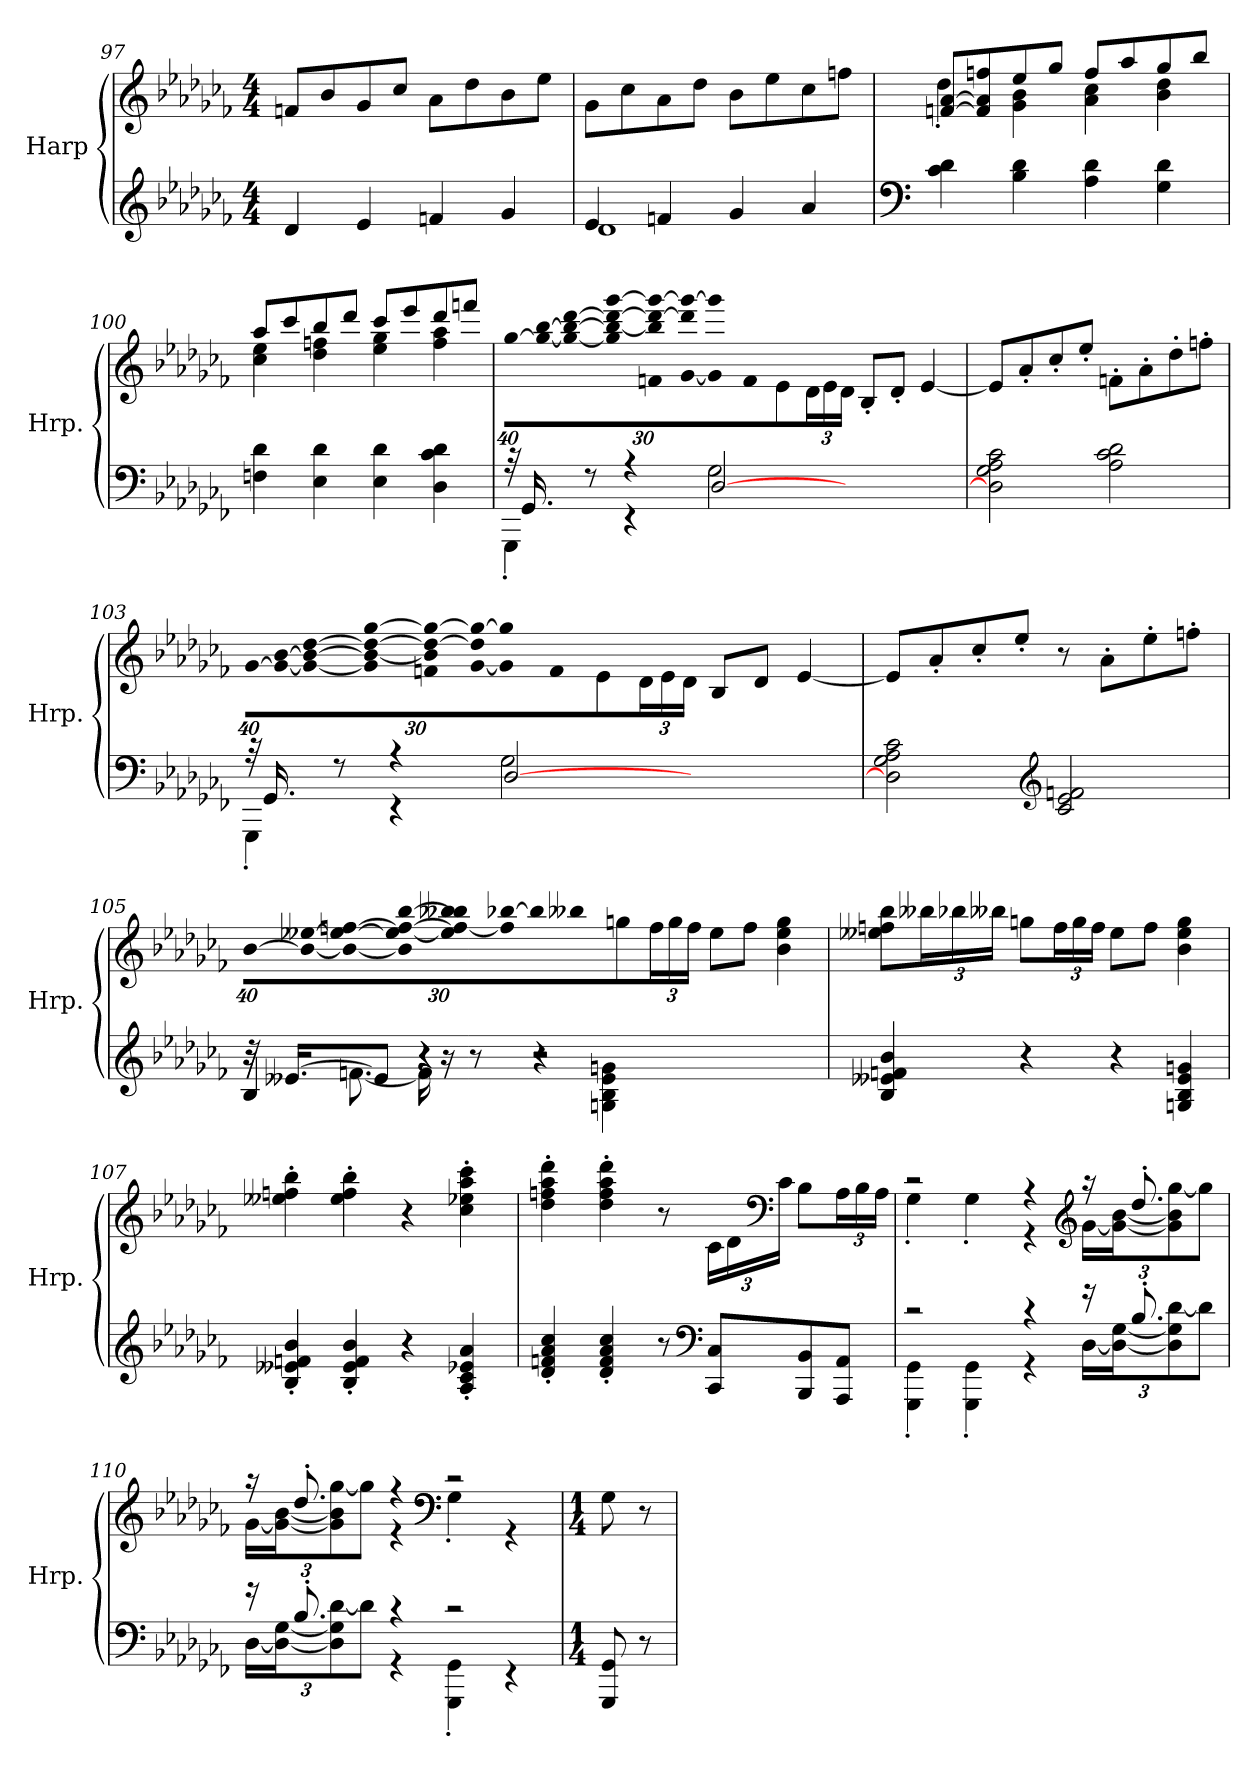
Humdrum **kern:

**kern	**kern
*part1	*part1
*staff2	*staff1
*I"Harp	*
*I'Hrp.	*
*clefG2	*clefG2
*k[b-e-a-d-g-c-f-]	*k[b-e-a-d-g-c-f-]
*M4/4	*M4/4
=97	=97
4d-/	8fn/L
.	8b-/
4e-/	8g-/
.	8cc-/J
4fn/	8a-\L
.	8dd-\
4g-/	8b-\
.	8ee-\J
!!LO:LB:g=z
=98	=98
*^	*
4e-/	1d-	8g-\L
.	.	8cc-\
4fn/	.	8a-\
.	.	8dd-\J
4g-/	.	8b-\L
.	.	8ee-\
4a-/	.	8cc-\
.	.	8ffn\J
*v	*v	*
=99	=99
*clefF4	*
*	*^
4c-\ 4d-\	[8fn/ [8a-/L	4dd-'\
.	8f/] 8a-/] 8ffn/	.
4B-\ 4d-\	8ee-/	4g-\ 4b-\
.	8gg-/J	.
*	*MM130	*
4A-\ 4d-\	8ff/L	4a-\ 4cc-\
.	8aa-/	.
4G-\ 4d-\	8gg-/	4b-\ 4dd-\
.	8bb-/J	.
=100	=100	=100
*	*MM128	*
4Fn\ 4d-\	8aa-/L	4cc-\ 4ee-\
.	8ccc-/	.
4E-\ 4d-\	8bb-/	4dd-\ 4ffn\
.	8ddd-/J	.
*	*MM126	*
4E-\ 4d-\	8ccc-/L	4ee-\ 4gg-\
.	8eee-/	.
*	*MM124	*
4D-\ 4c-\ 4d-\	8ddd-/	4ff\ 4aa-\
*	*MM122	*
.	8fffn/J	.
*	*v	*v
!!LO:LB:g=z
=101	=101
*^	*
*	*	*Xbrackettup
!	!	!LO:N:vis=32
32r	4GGG-'\	[640%23gg-\LLL
16.GG-/	.	.
!	!	!LO:N:vis=256%9
.	.	960%17gg-\_ [960%17bb-\K
!	!	!LO:N:vis=32
.	.	640%23gg-\_ 640%23bb-\_ [640%23ddd-\
!	!	!LO:N:vis=32
.	.	640%23gg-\] 640%23bb-\_ 640%23ddd-\_ [640%23ggg-\
*	*	*MM120
8r	.	.
!	!	!LO:N:vis=32
.	.	640%23fn\ 640%23bb-\] 640%23ddd-\_ 640%23ggg-\_
!	!	!LO:N:vis=256%9
.	.	[960%17g-\ 960%17ddd-\] 960%17ggg-\_K
!	!	!LO:N:vis=32
.	.	640%23g-\] 640%23ggg-\]
!	!	!LO:N:vis=32
.	.	640%23f\JJ
4r	4r	.
.	.	8e-\
.	.	24d-\L
.	.	24e-\
.	.	24d-\JJ
[2D-/	2G-\	.
.	.	8B-'/L
.	.	8d-'/J
.	.	[4e-/
960ryy	960ryy	.
*v	*v	*
=102	=102
2D-\] 2G-\ 2A-\ 2c-\	8e-/L]
.	8a-'/
.	8cc-'/
.	8ee-'/J
2A-\ 2c-\ 2d-\	8fn'\L
.	8a-'\
.	8dd-'\
.	8ffn'\J
!!LO:LB:g=z
=103	=103
*^	*
!	!	!LO:N:vis=32
32r	4GGG-'\	[640%23g-\LLL
16.GG-/	.	.
!	!	!LO:N:vis=256%9
.	.	960%17g-\_ [960%17b-\K
!	!	!LO:N:vis=32
.	.	640%23g-\_ 640%23b-\_ [640%23dd-\
!	!	!LO:N:vis=32
.	.	640%23g-\] 640%23b-\_ 640%23dd-\_ [640%23gg-\
8r	.	.
!	!	!LO:N:vis=32
.	.	640%23fn\ 640%23b-\] 640%23dd-\_ 640%23gg-\_
!	!	!LO:N:vis=256%9
.	.	[960%17g-\ 960%17dd-\] 960%17gg-\_K
!	!	!LO:N:vis=32
.	.	640%23g-\] 640%23gg-\]
!	!	!LO:N:vis=32
.	.	640%23f\JJ
4r	4r	.
.	.	8e-\
.	.	24d-\L
.	.	24e-\
.	.	24d-\JJ
[2D-/	2G-\	.
.	.	8B-/L
.	.	8d-/J
.	.	[4e-/
960ryy	960ryy	.
*v	*v	*
=104	=104
2D-\] 2G-\ 2A-\ 2c-\	8e-/L]
.	8a-'/
.	8cc-'/
.	8ee-'/J
*clefG2	*
2c-/ 2e-/ 2fn/	8r
.	8a-'\L
.	8ee-'\
.	8ffn'\J
!!LO:LB:g=z
=105	=105
*^	*
*	*^	*
!	!	!	!LO:N:vis=32
32r	16r	4B-/	[640%23b-\LLL
[16.e--X/KL	.	.	.
!	!	!	!LO:N:vis=256%9
.	.	.	960%17b-\_ [960%17ee--X\K
!	!	!	!LO:N:vis=32
.	.	.	640%23b-\_ 640%23ee--\_ [640%23ffn\
.	[8.fn\	.	.
!	!	!	!LO:N:vis=32
.	.	.	640%23b-\] 640%23ee--\_ 640%23ff\_ [640%23bb-\
8e--/J]	.	.	.
!	!	!	!LO:N:vis=32
.	.	.	640%23ee--\] 640%23ff\_ 640%23bb--X\ 640%23bb-\]
!	!	!	!LO:N:vis=256%9
.	.	.	960%17ff\] [960%17bb-X\K
!	!	!	!LO:N:vis=32
.	.	.	640%23bb-\]
!	!	!	!LO:N:vis=32
.	.	.	640%23bb--X\JJ
4r	16f\]	4r	.
.	.	.	8ggn\
.	16r	.	.
.	8r	.	.
.	.	.	24ff\L
.	.	.	24gg\
.	.	.	24ff\JJ
2r	4r	2r	.
.	.	.	8ee--\L
.	.	.	8ff\J
.	4Gn\ 4B-\ 4e--\ 4gn\	.	.
.	.	.	4b-\ 4ee--\ 4gg\
960ryy	960ryy	960ryy	.
*v	*v	*v	*
=106	=106
4B-/ 4e--X/ 4fn/ 4b-/	8ee--X\ 8ffn\ 8bb-\L
.	24bb--X\L
.	24bb-X\
.	24bb--X\JJ
4r	8ggn\L
.	24ff\L
.	24gg\
.	24ff\JJ
4r	8ee--\L
.	8ff\J
4Gn/ 4B-/ 4e--/ 4gn/	4b-\ 4ee--\ 4gg\
!!LO:LB:g=z
=107	=107
4B-/' 4e--X/' 4fn/' 4b-/'	4ee--X\' 4ffn\' 4bb-\'
4B-/' 4e--/' 4f/' 4b-/'	4ee--\' 4ff\' 4bb-\'
4r	4r
4A-/' 4c-/' 4e-X/' 4a-/'	4cc-\' 4ee-X\' 4aa-\' 4ccc-\'
=108	=108
4d-/' 4fn/' 4a-/' 4cc-/'	4dd-\' 4ffn\' 4aa-\' 4ddd-\'
4d-/' 4f/' 4a-/' 4cc-/'	4dd-\' 4ff\' 4aa-\' 4ddd-\'
8r	8r
*clefF4	*
8CC-/ 8C-/L	24c-\LL
.	24d-\
*	*clefF4
.	24c-\JJ
8BBB-/ 8BB-/	8B-\L
8AAA-/ 8AA-/J	24A-\L
.	24B-\
.	24A-\JJ
=109	=109
*^	*^
2r	4GGG-\' 4GG-\'	2r	4G-'\
.	4GGG-\' 4GG-\'	.	4G-'\
4r	4r	4r	4r
*	*	*clefG2	*
*	*Xbrackettup	*	*
16r	[24D-\LL	16r	[24g-\LL
.	24D-\_ [24G-\J	.	24g-\_ [24b-\J
8.B-'/	.	8.dd-'/	.
.	12D-\] 12G-\] [12d-\	.	12g-\] 12b-\] [12gg-\
.	12d-\J]	.	12gg-\J]
!!LO:PB:g=z	!!
=110	=110	=110	=110
16r	[24D-\LL	16r	[24g-\LL
.	24D-\_ [24G-\J	.	24g-\_ [24b-\J
8.B-'/	.	8.dd-'/	.
.	12D-\] 12G-\] [12d-\	.	12g-\] 12b-\] [12gg-\
.	12d-\J]	.	12gg-\J]
4r	4r	4r	4r
*	*	*clefF4	*
*	*	*MM80	*
2r	4GGG-\' 4GG-\'	2r	4G-'\
.	4r	.	4r
*v	*v	*	*
*	*v	*v
=111	=111
*M1/4	*M1/4
8GGG-/ 8GG-/	8G-\
8r	8r
=	=
*-	*-
